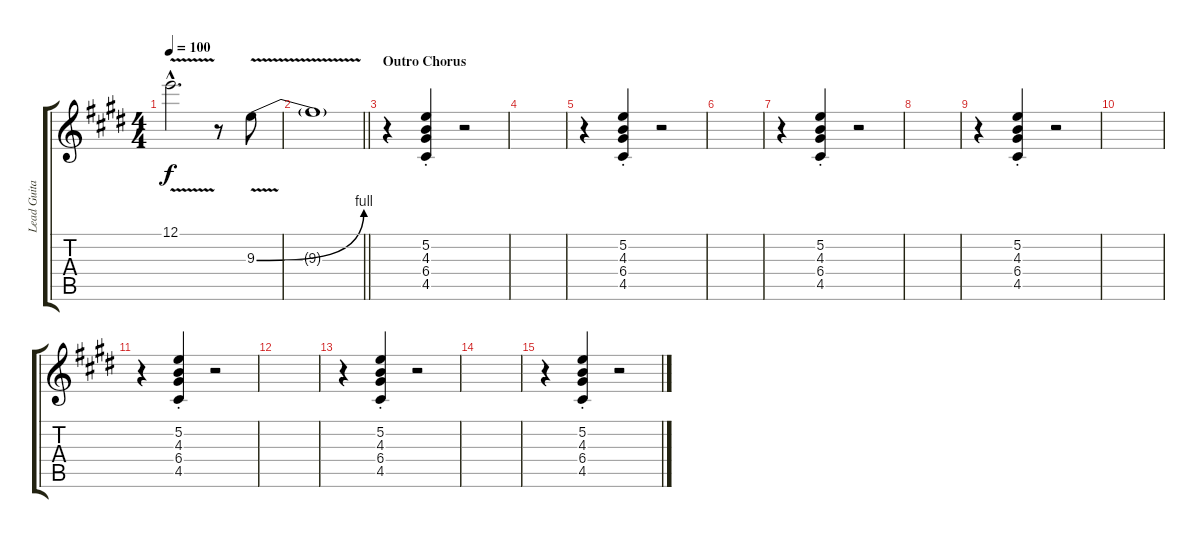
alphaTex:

\track ("Lead Guitar" "Lead Guita") {instrument overdrivenguitar}
\staff {score tabs}
\tuning (E4 B3 G3 D3 A2 E2) {hide}
\ts (4 4)
\tempo 100
\clef g2
\ks c#minor
12.1{v hac}.2{d dy f} r.8 9.3{be (bend 0 0 60 4) v}.8 |
\barLineRight lightlight
9.3{t}.1 |
\section ("" "Outro Chorus")
r.4 (5.2{st} 4.3{st} 6.4{st} 4.5{st}).4 r.2 |
|
r.4 (5.2{st} 4.3{st} 6.4{st} 4.5{st}).4 r.2 |
|
r.4 (5.2{st} 4.3{st} 6.4{st} 4.5{st}).4 r.2 |
|
r.4 (5.2{st} 4.3{st} 6.4{st} 4.5{st}).4 r.2 |
|
r.4 (5.2{st} 4.3{st} 6.4{st} 4.5{st}).4 r.2 |
|
r.4 (5.2{st} 4.3{st} 6.4{st} 4.5{st}).4 r.2 |
|
r.4 (5.2{st} 4.3{st} 6.4{st} 4.5{st}).4 r.2
